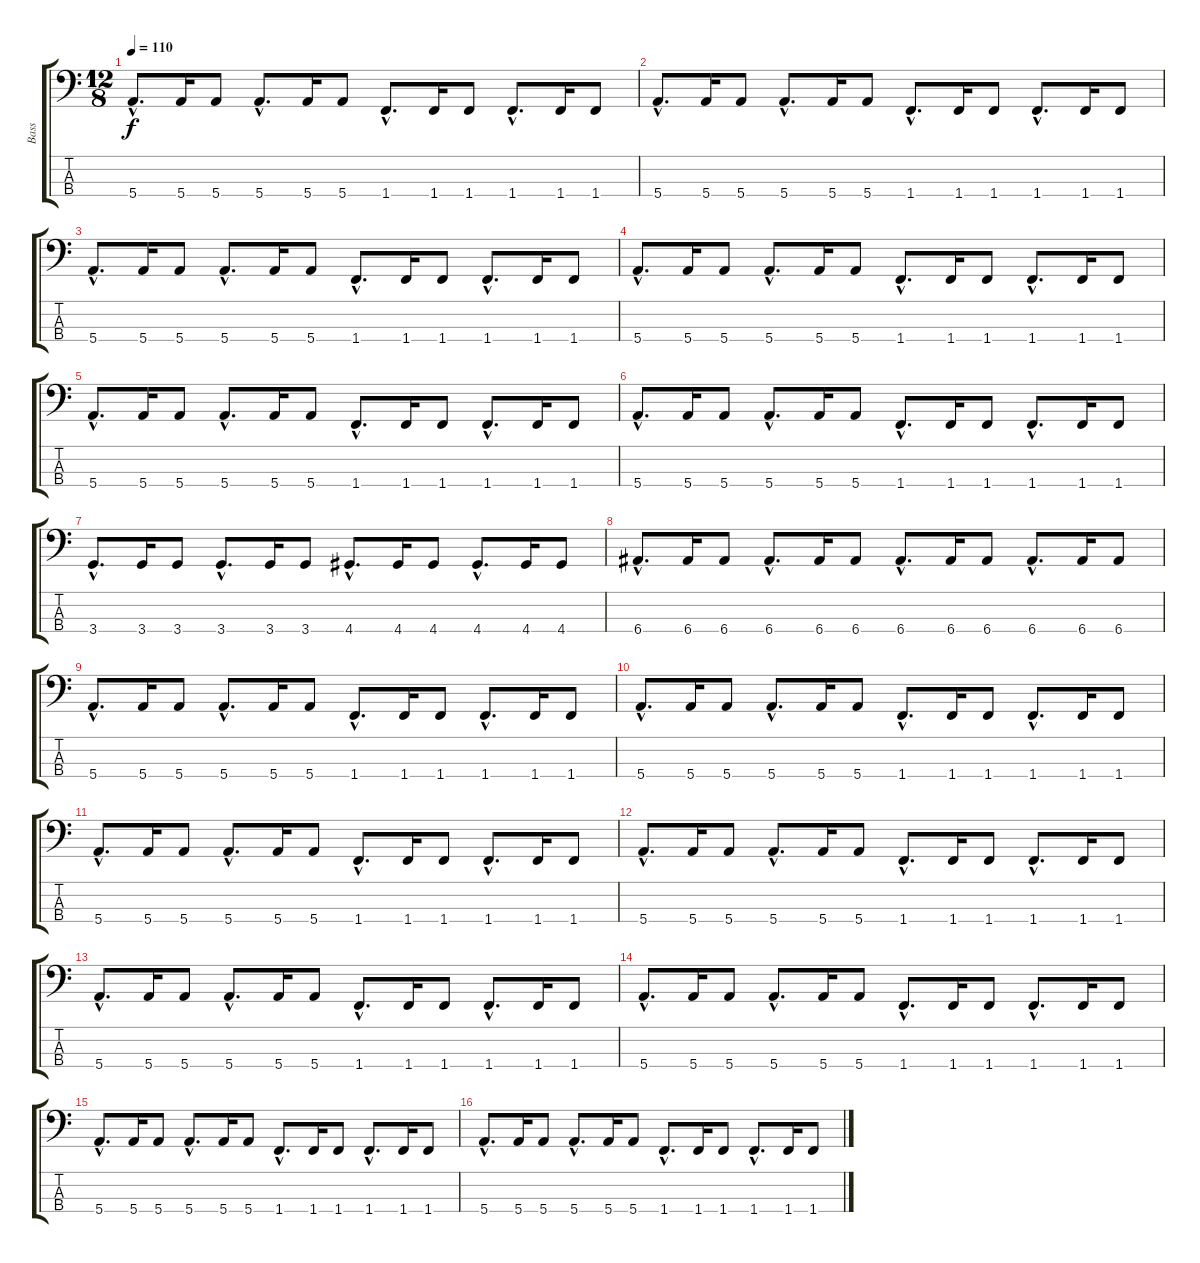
\track ("Bass" "Bass") {instrument electricbasspick}
\staff {score tabs}
\tuning (G2 D2 A1 E1) {hide}
\ts (12 8)
\tempo 110
\clef f4
\ks c
5.4{hac}.8{d dy f} 5.4.16 5.4.8 5.4{hac}.8{d} 5.4.16 5.4.8 1.4{hac}.8{d} 1.4.16 1.4.8 1.4{hac}.8{d} 1.4.16 1.4.8 |
5.4{hac}.8{d} 5.4.16 5.4.8 5.4{hac}.8{d} 5.4.16 5.4.8 1.4{hac}.8{d} 1.4.16 1.4.8 1.4{hac}.8{d} 1.4.16 1.4.8 |
5.4{hac}.8{d} 5.4.16 5.4.8 5.4{hac}.8{d} 5.4.16 5.4.8 1.4{hac}.8{d} 1.4.16 1.4.8 1.4{hac}.8{d} 1.4.16 1.4.8 |
5.4{hac}.8{d} 5.4.16 5.4.8 5.4{hac}.8{d} 5.4.16 5.4.8 1.4{hac}.8{d} 1.4.16 1.4.8 1.4{hac}.8{d} 1.4.16 1.4.8 |
5.4{hac}.8{d} 5.4.16 5.4.8 5.4{hac}.8{d} 5.4.16 5.4.8 1.4{hac}.8{d} 1.4.16 1.4.8 1.4{hac}.8{d} 1.4.16 1.4.8 |
5.4{hac}.8{d} 5.4.16 5.4.8 5.4{hac}.8{d} 5.4.16 5.4.8 1.4{hac}.8{d} 1.4.16 1.4.8 1.4{hac}.8{d} 1.4.16 1.4.8 |
3.4{hac}.8{d} 3.4.16 3.4.8 3.4{hac}.8{d} 3.4.16 3.4.8 4.4{hac}.8{d} 4.4.16 4.4.8 4.4{hac}.8{d} 4.4.16 4.4.8 |
6.4{hac}.8{d} 6.4.16 6.4.8 6.4{hac}.8{d} 6.4.16 6.4.8 6.4{hac}.8{d} 6.4.16 6.4.8 6.4{hac}.8{d} 6.4.16 6.4.8 |
5.4{hac}.8{d} 5.4.16 5.4.8 5.4{hac}.8{d} 5.4.16 5.4.8 1.4{hac}.8{d} 1.4.16 1.4.8 1.4{hac}.8{d} 1.4.16 1.4.8 |
5.4{hac}.8{d} 5.4.16 5.4.8 5.4{hac}.8{d} 5.4.16 5.4.8 1.4{hac}.8{d} 1.4.16 1.4.8 1.4{hac}.8{d} 1.4.16 1.4.8 |
5.4{hac}.8{d} 5.4.16 5.4.8 5.4{hac}.8{d} 5.4.16 5.4.8 1.4{hac}.8{d} 1.4.16 1.4.8 1.4{hac}.8{d} 1.4.16 1.4.8 |
5.4{hac}.8{d} 5.4.16 5.4.8 5.4{hac}.8{d} 5.4.16 5.4.8 1.4{hac}.8{d} 1.4.16 1.4.8 1.4{hac}.8{d} 1.4.16 1.4.8 |
5.4{hac}.8{d} 5.4.16 5.4.8 5.4{hac}.8{d} 5.4.16 5.4.8 1.4{hac}.8{d} 1.4.16 1.4.8 1.4{hac}.8{d} 1.4.16 1.4.8 |
5.4{hac}.8{d} 5.4.16 5.4.8 5.4{hac}.8{d} 5.4.16 5.4.8 1.4{hac}.8{d} 1.4.16 1.4.8 1.4{hac}.8{d} 1.4.16 1.4.8 |
5.4{hac}.8{d} 5.4.16 5.4.8 5.4{hac}.8{d} 5.4.16 5.4.8 1.4{hac}.8{d} 1.4.16 1.4.8 1.4{hac}.8{d} 1.4.16 1.4.8 |
5.4{hac}.8{d} 5.4.16 5.4.8 5.4{hac}.8{d} 5.4.16 5.4.8 1.4{hac}.8{d} 1.4.16 1.4.8 1.4{hac}.8{d} 1.4.16 1.4.8
